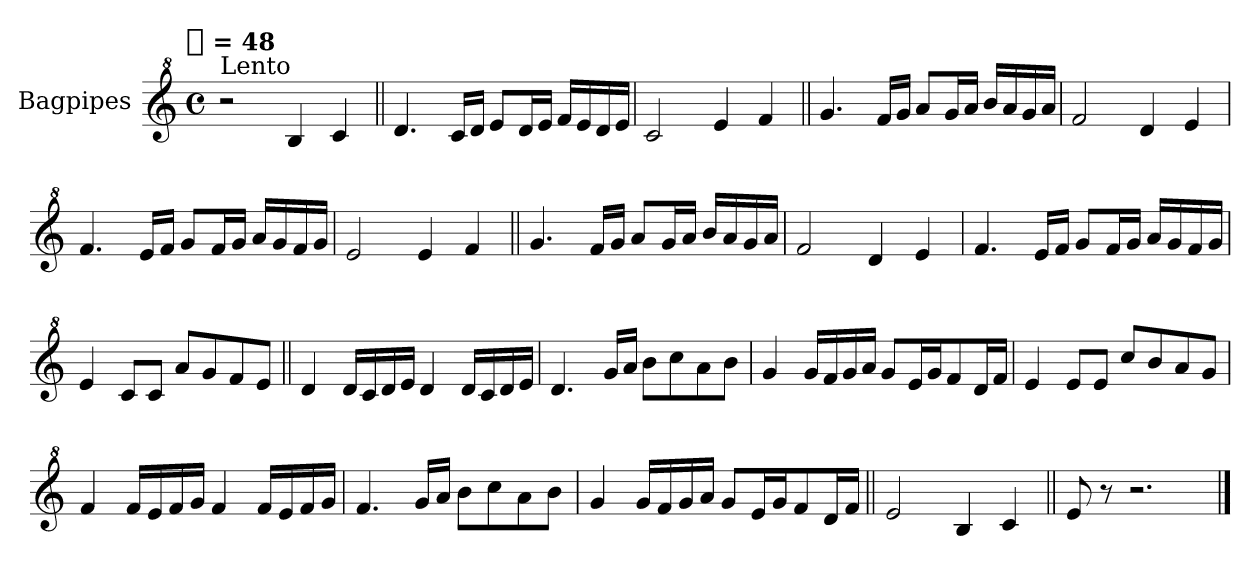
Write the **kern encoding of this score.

**kern
*part1
*staff1
*I"Bagpipes
*I'Bag
*clefG^2
*k[]
!!LO:TX:omd:t=[quarter] = 48
*M4/4
*met(c)
*MM48
=1
!LO:TX:a:t=Lento
2r
4b
4cc
=||
4.dd
16ccLL
16ddJJ
8eeL
16ddL
16eeJJ
16ffLL
16ee
16dd
16eeJJ
=
2cc
4ee
4ff
=||
4.gg
16ffLL
16ggJJ
8aaL
16ggL
16aaJJ
16bbLL
16aa
16gg
16aaJJ
=
2ff
4dd
4ee
=
4.ff
16eeLL
16ffJJ
8ggL
16ffL
16ggJJ
16aaLL
16gg
16ff
16ggJJ
=
2ee
4ee
4ff
=||
4.gg
16ffLL
16ggJJ
8aaL
16ggL
16aaJJ
16bbLL
16aa
16gg
16aaJJ
=
2ff
4dd
4ee
=
4.ff
16eeLL
16ffJJ
8ggL
16ffL
16ggJJ
16aaLL
16gg
16ff
16ggJJ
=
4ee
8ccL
8ccJ
8aaL
8gg
8ff
8eeJ
=||
4dd
16ddLL
16cc
16dd
16eeJJ
4dd
16ddLL
16cc
16dd
16eeJJ
=
4.dd
16ggLL
16aaJJ
8bbL
8ccc
8aa
8bbJ
=
4gg
16ggLL
16ff
16gg
16aaJJ
8ggL
16eeL
16ggJ
8ff
16ddL
16ffJJ
=
4ee
8eeL
8eeJ
8cccL
8bb
8aa
8ggJ
=
4ff
16ffLL
16ee
16ff
16ggJJ
4ff
16ffLL
16ee
16ff
16ggJJ
=
4.ff
16ggLL
16aaJJ
8bbL
8ccc
8aa
8bbJ
=
4gg
16ggLL
16ff
16gg
16aaJJ
8ggL
16eeL
16ggJ
8ff
16ddL
16ffJJ
=||
2ee
4b
4cc
=||
8ee
8r
2.r
==
*-
